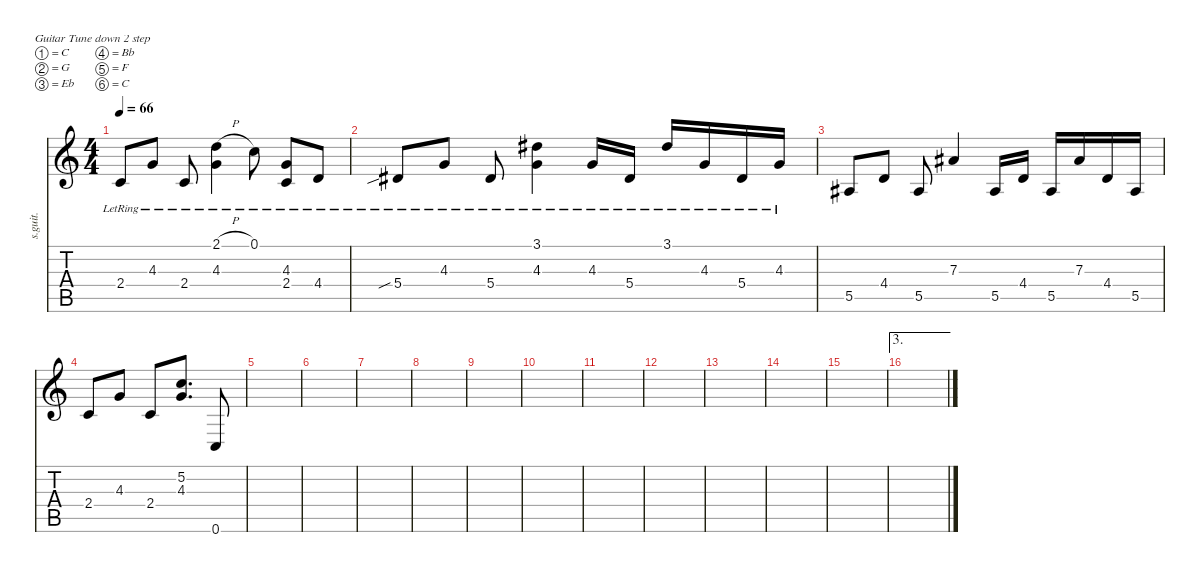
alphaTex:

\defaultSystemsLayout 4
\hideDynamics
\bracketExtendMode nobrackets
\otherSystemsTrackNameOrientation horizontal
\track ("Steel Guitar" "s.guit.") {instrument acousticguitarsteel}
\staff {score tabs}
\tuning (C4 G3 Eb3 Bb2 F2 C2)
\ts (4 4)
\beaming (8 2 2 2 2)
\tempo 66
\clef g2
\ks c
2.4{lr}.8{dy mf instrument acousticguitarsteel} 4.3{lr}.8 2.4{lr}.8 (4.3{lr} 2.1{h lr}).4 0.1{lr}.8 (4.3{lr} 2.4{lr}).8 4.4{lr}.8 |
5.4{sib lr acc #}.8 4.3{lr}.8 5.4{lr acc #}.8 (4.3{lr} 3.1{lr acc #}).4 4.3{lr}.16 5.4{lr acc #}.16 3.1{lr acc #}.16 4.3{lr}.16 5.4{lr acc #}.16 4.3{lr}.16 |
5.5{acc #}.8 4.4.8 5.5{acc #}.8 7.3{acc #}.4 5.5{acc #}.16 4.4.16 5.5{acc #}.16 7.3{acc #}.16 4.4.16 5.5{acc #}.16 |
2.4.8 4.3.8 2.4.8 (4.3 5.2).8{d} 0.6.8 |
|
|
|
|
|
|
|
|
|
|
|
\ae 3
